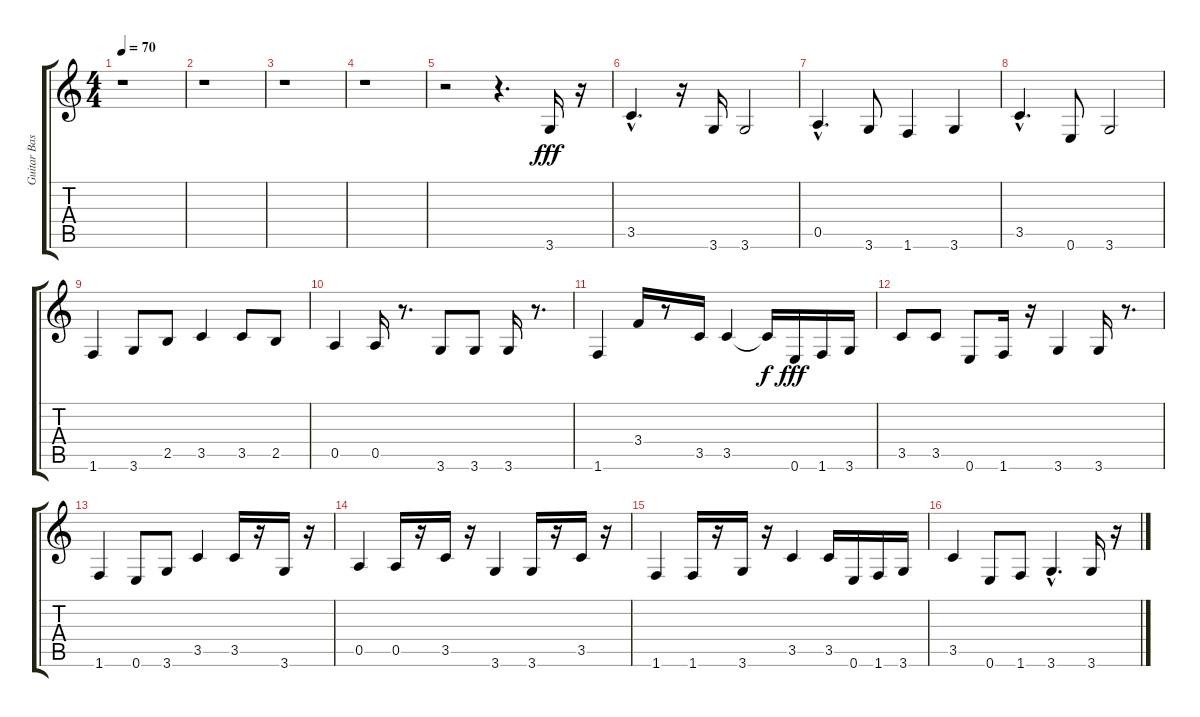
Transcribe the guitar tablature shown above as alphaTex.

\track ("Guitar Bass (John)" "Guitar Bas") {instrument electricguitarmuted}
\staff {score tabs}
\tuning (E4 B3 G3 D3 A2 E2) {hide}
\ts (4 4)
\tempo 70
\clef g2
\ks c
r.1{dy fff} |
r.1 |
r.1 |
r.1 |
r.2 r.4{d} 3.6.16 r.16 |
3.5{hac}.4{d} r.16 3.6.16 3.6.2 |
0.5{hac}.4{d} 3.6.8 1.6.4 3.6.4 |
3.5{hac}.4{d} 0.6.8 3.6.2 |
1.6.4 3.6.8 2.5.8 3.5.4 3.5.8 2.5.8 |
0.5.4 0.5.16 r.8{d} 3.6.8 3.6.8 3.6.16 r.8{d} |
1.6.4 3.4.16 r.8 3.5.16 3.5.4 3.5{t}.16{dy f} 0.6.16{dy fff} 1.6.16 3.6.16 |
3.5.8 3.5.8 0.6.8 1.6.16 r.16 3.6.4 3.6.16 r.8{d} |
1.6.4 0.6.8 3.6.8 3.5.4 3.5.16 r.16 3.6.16 r.16 |
0.5.4 0.5.16 r.16 3.5.16 r.16 3.6.4 3.6.16 r.16 3.5.16 r.16 |
1.6.4 1.6.16 r.16 3.6.16 r.16 3.5.4 3.5.16 0.6.16 1.6.16 3.6.16 |
3.5.4 0.6.8 1.6.8 3.6{hac}.4{d} 3.6.16 r.16
